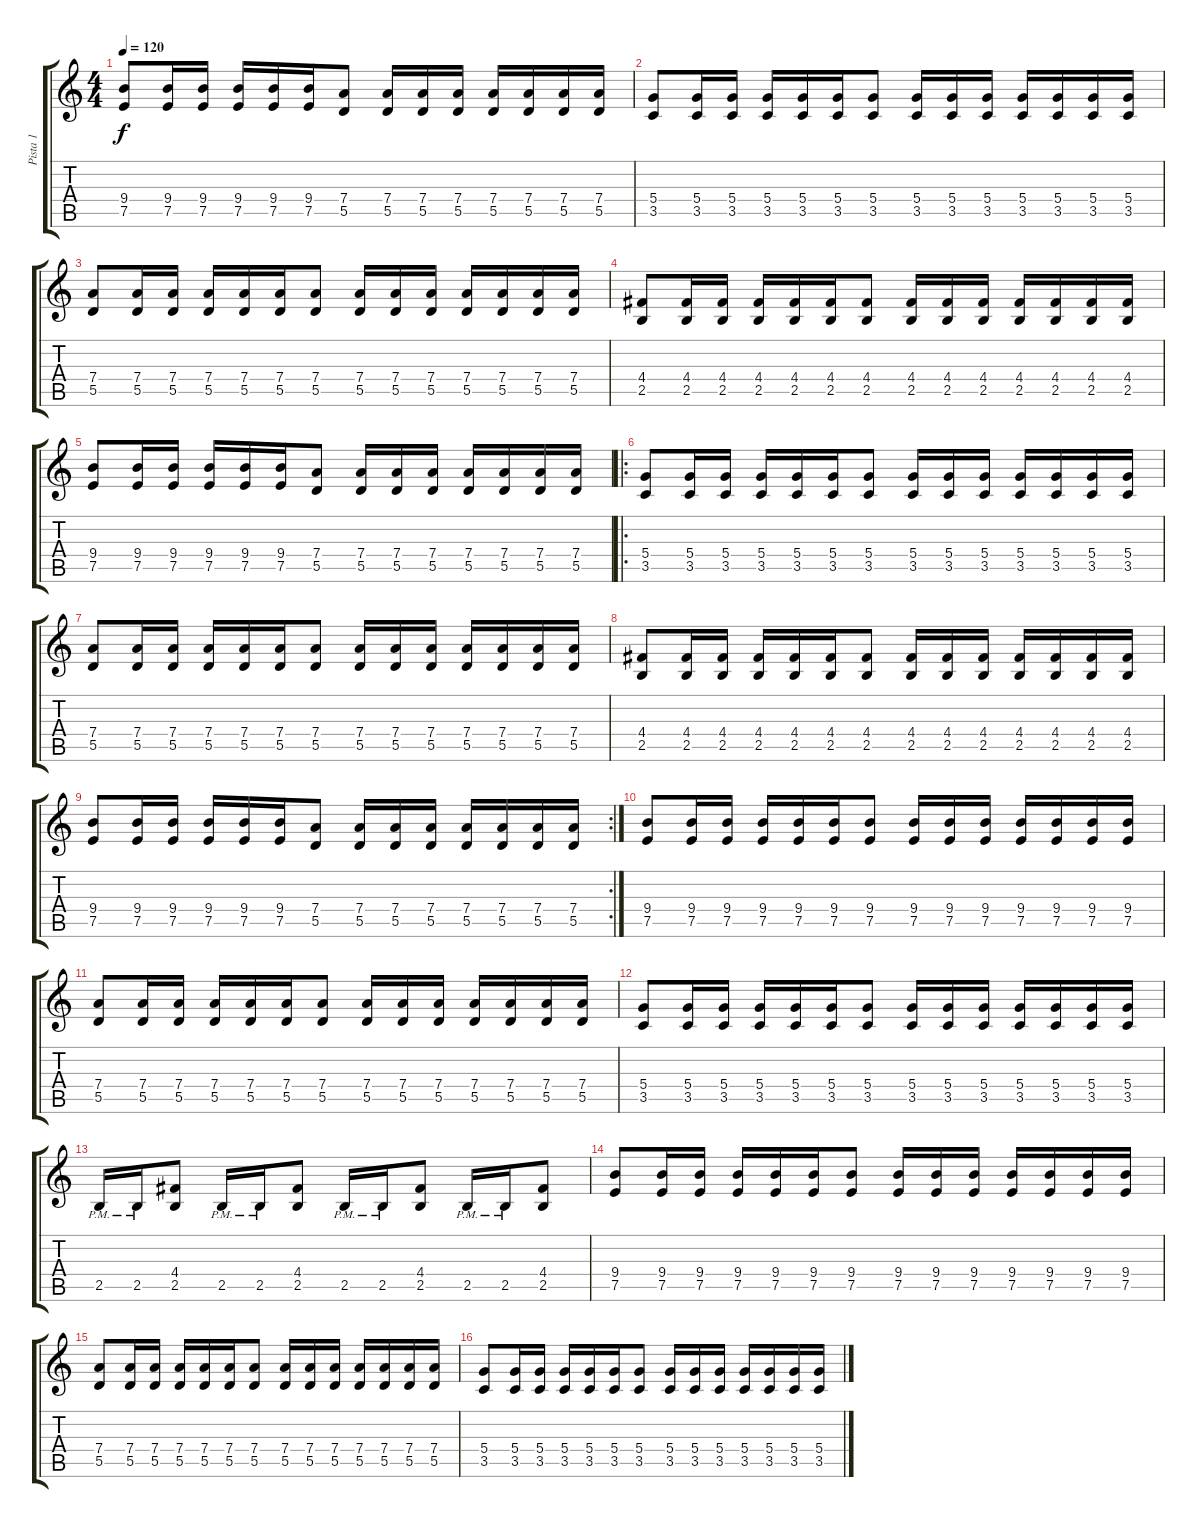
\track ("Pista 1" "Pista 1") {instrument distortionguitar}
\staff {score tabs}
\tuning (E4 B3 G3 D3 A2 E2) {hide}
\ts (4 4)
\tempo 120
\clef g2
\ks c
(9.4 7.5).8{dy f} (9.4 7.5).16 (9.4 7.5).16 (9.4 7.5).16 (9.4 7.5).16 (9.4 7.5).16 (7.4 5.5).8 (7.4 5.5).16 (7.4 5.5).16 (7.4 5.5).16 (7.4 5.5).16 (7.4 5.5).16 (7.4 5.5).16 (7.4 5.5).16 |
(5.4 3.5).8 (5.4 3.5).16 (5.4 3.5).16 (5.4 3.5).16 (5.4 3.5).16 (5.4 3.5).16 (5.4 3.5).8 (5.4 3.5).16 (5.4 3.5).16 (5.4 3.5).16 (5.4 3.5).16 (5.4 3.5).16 (5.4 3.5).16 (5.4 3.5).16 |
(7.4 5.5).8 (7.4 5.5).16 (7.4 5.5).16 (7.4 5.5).16 (7.4 5.5).16 (7.4 5.5).16 (7.4 5.5).8 (7.4 5.5).16 (7.4 5.5).16 (7.4 5.5).16 (7.4 5.5).16 (7.4 5.5).16 (7.4 5.5).16 (7.4 5.5).16 |
(4.4 2.5).8 (4.4 2.5).16 (4.4 2.5).16 (4.4 2.5).16 (4.4 2.5).16 (4.4 2.5).16 (4.4 2.5).8 (4.4 2.5).16 (4.4 2.5).16 (4.4 2.5).16 (4.4 2.5).16 (4.4 2.5).16 (4.4 2.5).16 (4.4 2.5).16 |
(9.4 7.5).8 (9.4 7.5).16 (9.4 7.5).16 (9.4 7.5).16 (9.4 7.5).16 (9.4 7.5).16 (7.4 5.5).8 (7.4 5.5).16 (7.4 5.5).16 (7.4 5.5).16 (7.4 5.5).16 (7.4 5.5).16 (7.4 5.5).16 (7.4 5.5).16 |
\ro
(5.4 3.5).8 (5.4 3.5).16 (5.4 3.5).16 (5.4 3.5).16 (5.4 3.5).16 (5.4 3.5).16 (5.4 3.5).8 (5.4 3.5).16 (5.4 3.5).16 (5.4 3.5).16 (5.4 3.5).16 (5.4 3.5).16 (5.4 3.5).16 (5.4 3.5).16 |
(7.4 5.5).8 (7.4 5.5).16 (7.4 5.5).16 (7.4 5.5).16 (7.4 5.5).16 (7.4 5.5).16 (7.4 5.5).8 (7.4 5.5).16 (7.4 5.5).16 (7.4 5.5).16 (7.4 5.5).16 (7.4 5.5).16 (7.4 5.5).16 (7.4 5.5).16 |
(4.4 2.5).8 (4.4 2.5).16 (4.4 2.5).16 (4.4 2.5).16 (4.4 2.5).16 (4.4 2.5).16 (4.4 2.5).8 (4.4 2.5).16 (4.4 2.5).16 (4.4 2.5).16 (4.4 2.5).16 (4.4 2.5).16 (4.4 2.5).16 (4.4 2.5).16 |
\rc 2
(9.4 7.5).8 (9.4 7.5).16 (9.4 7.5).16 (9.4 7.5).16 (9.4 7.5).16 (9.4 7.5).16 (7.4 5.5).8 (7.4 5.5).16 (7.4 5.5).16 (7.4 5.5).16 (7.4 5.5).16 (7.4 5.5).16 (7.4 5.5).16 (7.4 5.5).16 |
(9.4 7.5).8 (9.4 7.5).16 (9.4 7.5).16 (9.4 7.5).16 (9.4 7.5).16 (9.4 7.5).16 (9.4 7.5).8 (9.4 7.5).16 (9.4 7.5).16 (9.4 7.5).16 (9.4 7.5).16 (9.4 7.5).16 (9.4 7.5).16 (9.4 7.5).16 |
(7.4 5.5).8 (7.4 5.5).16 (7.4 5.5).16 (7.4 5.5).16 (7.4 5.5).16 (7.4 5.5).16 (7.4 5.5).8 (7.4 5.5).16 (7.4 5.5).16 (7.4 5.5).16 (7.4 5.5).16 (7.4 5.5).16 (7.4 5.5).16 (7.4 5.5).16 |
(5.4 3.5).8 (5.4 3.5).16 (5.4 3.5).16 (5.4 3.5).16 (5.4 3.5).16 (5.4 3.5).16 (5.4 3.5).8 (5.4 3.5).16 (5.4 3.5).16 (5.4 3.5).16 (5.4 3.5).16 (5.4 3.5).16 (5.4 3.5).16 (5.4 3.5).16 |
2.5{pm}.16 2.5{pm}.16 (4.4 2.5).8 2.5{pm}.16 2.5{pm}.16 (4.4 2.5).8 2.5{pm}.16 2.5{pm}.16 (4.4 2.5).8 2.5{pm}.16 2.5{pm}.16 (4.4 2.5).8 |
(9.4 7.5).8 (9.4 7.5).16 (9.4 7.5).16 (9.4 7.5).16 (9.4 7.5).16 (9.4 7.5).16 (9.4 7.5).8 (9.4 7.5).16 (9.4 7.5).16 (9.4 7.5).16 (9.4 7.5).16 (9.4 7.5).16 (9.4 7.5).16 (9.4 7.5).16 |
(7.4 5.5).8 (7.4 5.5).16 (7.4 5.5).16 (7.4 5.5).16 (7.4 5.5).16 (7.4 5.5).16 (7.4 5.5).8 (7.4 5.5).16 (7.4 5.5).16 (7.4 5.5).16 (7.4 5.5).16 (7.4 5.5).16 (7.4 5.5).16 (7.4 5.5).16 |
(5.4 3.5).8 (5.4 3.5).16 (5.4 3.5).16 (5.4 3.5).16 (5.4 3.5).16 (5.4 3.5).16 (5.4 3.5).8 (5.4 3.5).16 (5.4 3.5).16 (5.4 3.5).16 (5.4 3.5).16 (5.4 3.5).16 (5.4 3.5).16 (5.4 3.5).16
